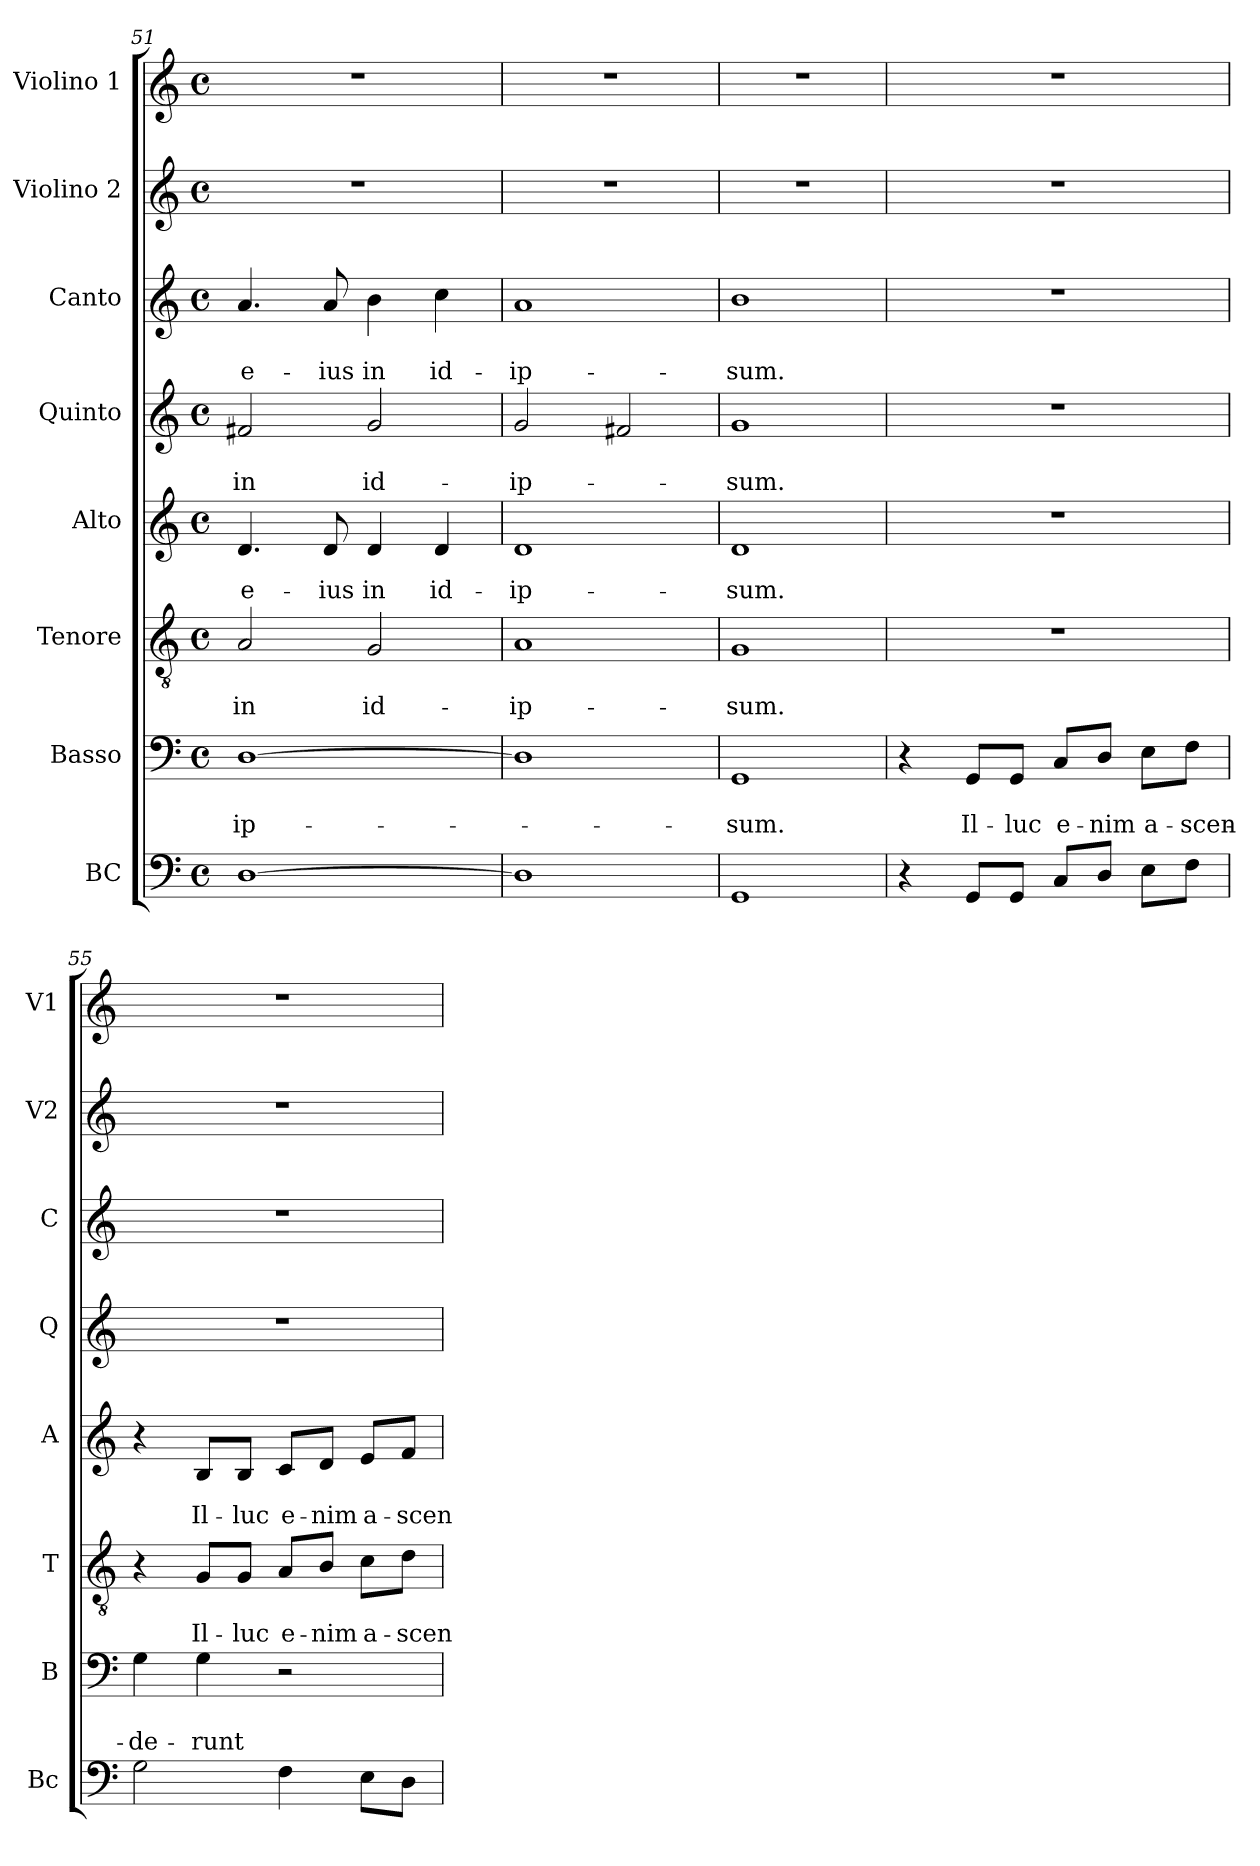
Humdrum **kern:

**kern	**kern	**text	**text	**kern	**text	**text	**kern	**text	**text	**kern	**text	**text	**kern	**text	**text	**kern	**kern
*part8	*part7	*part7	*part7	*part6	*part6	*part6	*part5	*part5	*part5	*part4	*part4	*part4	*part3	*part3	*part3	*part2	*part1
*staff8	*staff7	*staff7	*staff7	*staff6	*staff6	*staff6	*staff5	*staff5	*staff5	*staff4	*staff4	*staff4	*staff3	*staff3	*staff3	*staff2	*staff1
*I"BC	*I"Basso	*	*	*I"Tenore	*	*	*I"Alto	*	*	*I"Quinto	*	*	*I"Canto	*	*	*I"Violino 2	*I"Violino 1
*I'Bc	*I'B	*	*	*I'T	*	*	*I'A	*	*	*I'Q	*	*	*I'C	*	*	*I'V2	*I'V1
*clefF4	*clefF4	*	*	*clefGv2	*	*	*clefG2	*	*	*clefG2	*	*	*clefG2	*	*	*clefG2	*clefG2
*k[]	*k[]	*	*	*k[]	*	*	*k[]	*	*	*k[]	*	*	*k[]	*	*	*k[]	*k[]
*C:	*C:	*	*	*C:	*	*	*C:	*	*	*C:	*	*	*C:	*	*	*C:	*C:
*M4/4	*M4/4	*	*	*M4/4	*	*	*M4/4	*	*	*M4/4	*	*	*M4/4	*	*	*M4/4	*M4/4
*met(c)	*met(c)	*	*	*met(c)	*	*	*met(c)	*	*	*met(c)	*	*	*met(c)	*	*	*met(c)	*met(c)
=51	=51	=51	=51	=51	=51	=51	=51	=51	=51	=51	=51	=51	=51	=51	=51	=51	=51
!	!	!	!LO:LY:b	!	!	!LO:LY:b	!	!	!LO:LY:b	!	!	!LO:LY:b	!	!	!LO:LY:b	!	!
[1D	[1D	.	-ip-	2A/	.	in	4.d/	.	e-	2f#X/	.	in	4.a/	.	e-	1r	1r
!	!	!	!	!	!	!	!	!	!LO:LY:b	!	!	!	!	!	!LO:LY:b	!	!
.	.	.	.	.	.	.	8d/	.	-ius	.	.	.	8a/	.	-ius	.	.
!	!	!	!	!	!	!LO:LY:b	!	!	!LO:LY:b	!	!	!LO:LY:b	!	!	!LO:LY:b	!	!
.	.	.	.	2G/	.	id-	4d/	.	in	2g/	.	id-	4b\	.	in	.	.
!	!	!	!	!	!	!	!	!	!LO:LY:b	!	!	!	!	!	!LO:LY:b	!	!
.	.	.	.	.	.	.	4d/	.	id-	.	.	.	4cc\	.	id-	.	.
=52	=52	=52	=52	=52	=52	=52	=52	=52	=52	=52	=52	=52	=52	=52	=52	=52	=52
!	!	!	!	!	!	!LO:LY:b	!	!	!LO:LY:b	!	!	!LO:LY:b	!	!	!LO:LY:b	!	!
1D]	1D]	.	.	1A	.	-ip-	1d	.	-ip-	2g/	.	-ip-	1a	.	-ip-	1r	1r
.	.	.	.	.	.	.	.	.	.	2f#X/	.	.	.	.	.	.	.
=53	=53	=53	=53	=53	=53	=53	=53	=53	=53	=53	=53	=53	=53	=53	=53	=53	=53
!	!	!	!LO:LY:b	!	!	!LO:LY:b	!	!	!LO:LY:b	!	!	!LO:LY:b	!	!	!LO:LY:b	!	!
1GG	1GG	.	-sum.	1G	.	-sum.	1d	.	-sum.	1g	.	-sum.	1b	.	-sum.	1r	1r
!!LO:PB:g=z
=54	=54	=54	=54	=54	=54	=54	=54	=54	=54	=54	=54	=54	=54	=54	=54	=54	=54
4r	4r	.	.	1r	.	.	1r	.	.	1r	.	.	1r	.	.	1r	1r
!	!	!	!LO:LY:b	!	!	!	!	!	!	!	!	!	!	!	!	!	!
8GG/L	8GG/L	.	Il-	.	.	.	.	.	.	.	.	.	.	.	.	.	.
!	!	!	!LO:LY:b	!	!	!	!	!	!	!	!	!	!	!	!	!	!
8GG/J	8GG/J	.	-luc	.	.	.	.	.	.	.	.	.	.	.	.	.	.
!	!	!	!LO:LY:b	!	!	!	!	!	!	!	!	!	!	!	!	!	!
8C/L	8C/L	.	e-	.	.	.	.	.	.	.	.	.	.	.	.	.	.
!	!	!	!LO:LY:b	!	!	!	!	!	!	!	!	!	!	!	!	!	!
8D/J	8D/J	.	-nim	.	.	.	.	.	.	.	.	.	.	.	.	.	.
!	!	!	!LO:LY:b	!	!	!	!	!	!	!	!	!	!	!	!	!	!
8E\L	8E\L	.	a-	.	.	.	.	.	.	.	.	.	.	.	.	.	.
!	!	!	!LO:LY:b	!	!	!	!	!	!	!	!	!	!	!	!	!	!
8F\J	8F\J	.	-scen-	.	.	.	.	.	.	.	.	.	.	.	.	.	.
=55	=55	=55	=55	=55	=55	=55	=55	=55	=55	=55	=55	=55	=55	=55	=55	=55	=55
!	!	!	!LO:LY:b	!	!	!	!	!	!	!	!	!	!	!	!	!	!
2G\	4G\	.	-de-	4r	.	.	4r	.	.	1r	.	.	1r	.	.	1r	1r
!	!	!	!LO:LY:b	!	!	!LO:LY:b	!	!	!LO:LY:b	!	!	!	!	!	!	!	!
.	4G\	.	-runt	8G/L	.	Il-	8B/L	.	Il-	.	.	.	.	.	.	.	.
!	!	!	!	!	!	!LO:LY:b	!	!	!LO:LY:b	!	!	!	!	!	!	!	!
.	.	.	.	8G/J	.	-luc	8B/J	.	-luc	.	.	.	.	.	.	.	.
!	!	!	!	!	!	!LO:LY:b	!	!	!LO:LY:b	!	!	!	!	!	!	!	!
4F\	2r	.	.	8A/L	.	e-	8c/L	.	e-	.	.	.	.	.	.	.	.
!	!	!	!	!	!	!LO:LY:b	!	!	!LO:LY:b	!	!	!	!	!	!	!	!
.	.	.	.	8B/J	.	-nim	8d/J	.	-nim	.	.	.	.	.	.	.	.
!	!	!	!	!	!	!LO:LY:b	!	!	!LO:LY:b	!	!	!	!	!	!	!	!
8E\L	.	.	.	8c\L	.	a-	8e/L	.	a-	.	.	.	.	.	.	.	.
!	!	!	!	!	!	!LO:LY:b	!	!	!LO:LY:b	!	!	!	!	!	!	!	!
8D\J	.	.	.	8d\J	.	-scen-	8f/J	.	-scen-	.	.	.	.	.	.	.	.
=	=	=	=	=	=	=	=	=	=	=	=	=	=	=	=	=	=
*-	*-	*-	*-	*-	*-	*-	*-	*-	*-	*-	*-	*-	*-	*-	*-	*-	*-
